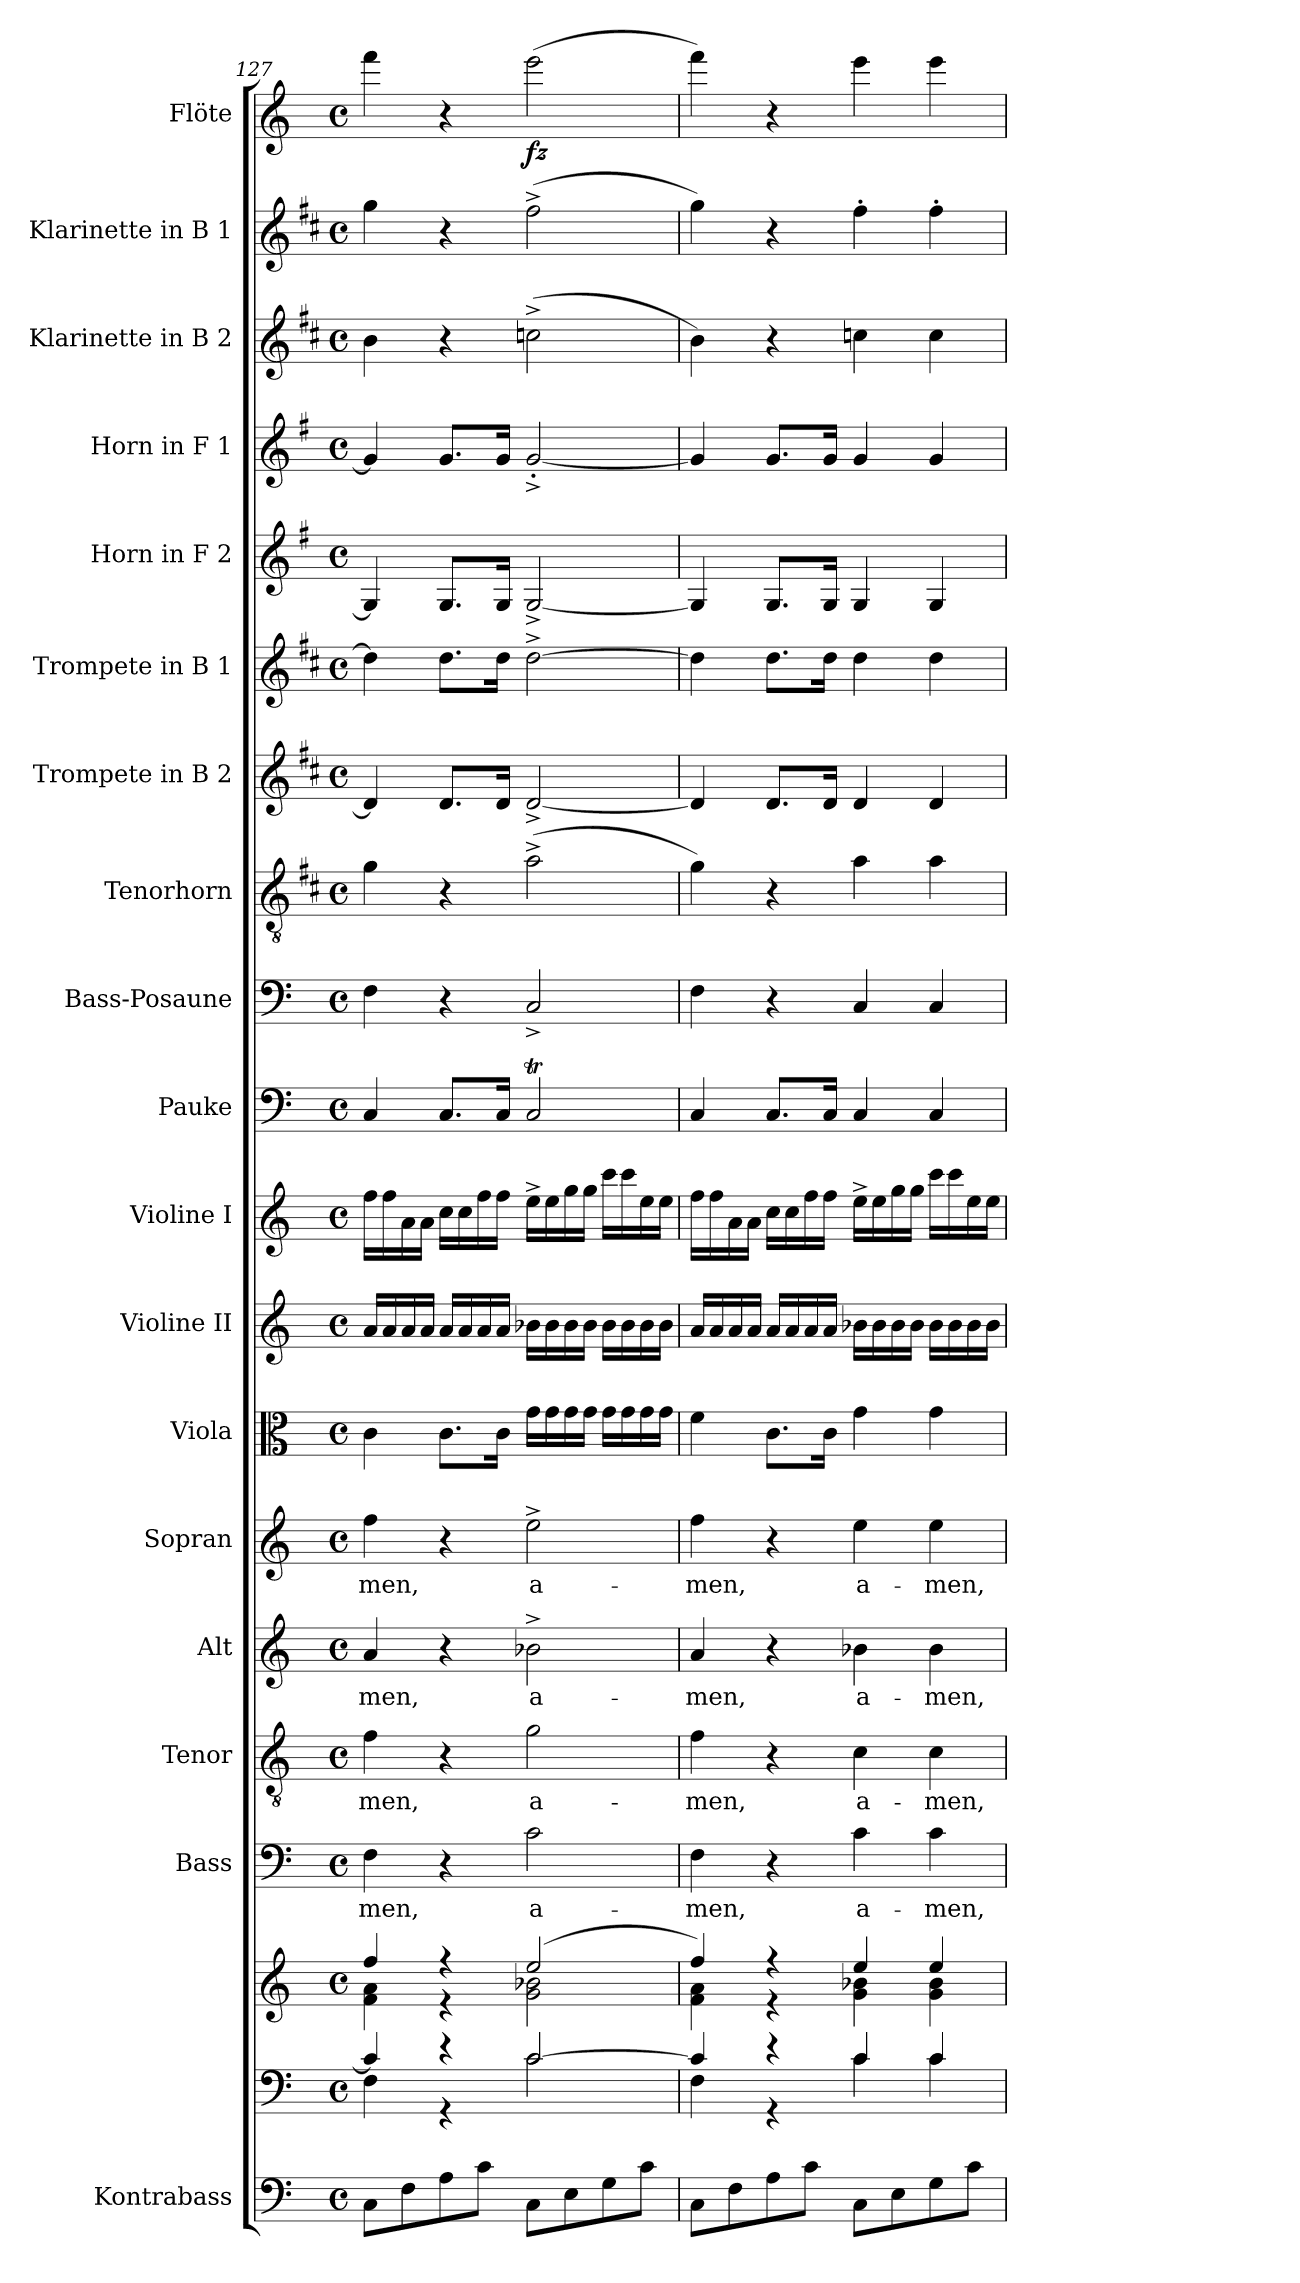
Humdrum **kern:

**kern	**kern	**kern	**kern	**text	**kern	**text	**kern	**text	**kern	**text	**kern	**kern	**kern	**kern	**kern	**kern	**kern	**kern	**kern	**kern	**kern	**kern	**kern	**dynam
*part19	*part18	*part18	*part17	*part17	*part16	*part16	*part15	*part15	*part14	*part14	*part13	*part12	*part11	*part10	*part9	*part8	*part7	*part6	*part5	*part4	*part3	*part2	*part1	*part1
*staff20	*staff19	*staff18	*staff17	*staff17	*staff16	*staff16	*staff15	*staff15	*staff14	*staff14	*staff13	*staff12	*staff11	*staff10	*staff9	*staff8	*staff7	*staff6	*staff5	*staff4	*staff3	*staff2	*staff1	*staff1
*I"Kontrabass	*	*	*I"Bass	*	*I"Tenor	*	*I"Alt	*	*I"Sopran	*	*I"Viola	*I"Violine II	*I"Violine I	*I"Pauke	*I"Bass-Posaune	*I"Tenorhorn	*I"Trompete in B 2	*I"Trompete in B 1	*I"Horn in F 2	*I"Horn in F 1	*I"Klarinette in B 2	*I"Klarinette in B 1	*I"Flöte	*
*I'Kb.	*	*	*I'B	*	*I'T	*	*I'A	*	*I'S	*	*I'Vla.	*I'Vl. II	*I'Vl. I	*I'Pk.	*I'B. Pos.	*I'T	*	*	*I'Hrn. 2	*I'Hrn. 1	*	*	*I'Fl.	*
!!LO:PB:g=z
*clefF4	*clefF4	*clefG2	*clefF4	*	*clefGv2	*	*clefG2	*	*clefG2	*	*clefC3	*clefG2	*clefG2	*clefF4	*clefF4	*clefGv2	*clefG2	*clefG2	*clefG2	*clefG2	*clefG2	*clefG2	*clefG2	*
*ITrd7c12	*	*	*	*	*	*	*	*	*	*	*	*	*	*	*	*ITrd1c2	*ITrd1c2	*ITrd1c2	*ITrd4c7	*ITrd4c7	*ITrd1c2	*ITrd1c2	*	*
*k[]	*k[]	*k[]	*k[]	*	*k[]	*	*k[]	*	*k[]	*	*k[]	*k[]	*k[]	*k[]	*k[]	*k[]	*k[]	*k[]	*k[]	*k[]	*k[]	*k[]	*k[]	*
*C:	*C:	*C:	*C:	*	*C:	*	*C:	*	*C:	*	*C:	*C:	*C:	*C:	*C:	*C:	*C:	*C:	*C:	*C:	*C:	*C:	*C:	*
*M4/4	*M4/4	*M4/4	*M4/4	*	*M4/4	*	*M4/4	*	*M4/4	*	*M4/4	*M4/4	*M4/4	*M4/4	*M4/4	*M4/4	*M4/4	*M4/4	*M4/4	*M4/4	*M4/4	*M4/4	*M4/4	*
*met(c)	*met(c)	*met(c)	*met(c)	*	*met(c)	*	*met(c)	*	*met(c)	*	*met(c)	*met(c)	*met(c)	*met(c)	*met(c)	*met(c)	*met(c)	*met(c)	*met(c)	*met(c)	*met(c)	*met(c)	*met(c)	*
=127	=127	=127	=127	=127	=127	=127	=127	=127	=127	=127	=127	=127	=127	=127	=127	=127	=127	=127	=127	=127	=127	=127	=127	=127
*	*^	*^	*	*	*	*	*	*	*	*	*	*	*	*	*	*	*	*	*	*	*	*	*	*
!	!	!	!	!	!	!LO:LY:b	!	!LO:LY:b	!	!LO:LY:b	!	!LO:LY:b	!	!	!	!	!	!	!	!	!	!	!	!	!	!
8CC\L	4c/]	4F\	4ff/	4f\ 4a\	4F\	-men,	4f\	-men,	4a/	-men,	4ff\	-men,	4c\	16a/LL	16ff\LL	4C/	4F\	4f\	4c/]	4cc\]	4C/]	4c/]	4a\	4ff\	4fff\	.
.	.	.	.	.	.	.	.	.	.	.	.	.	.	16a/	16ff\	.	.	.	.	.	.	.	.	.	.	.
8FF\	.	.	.	.	.	.	.	.	.	.	.	.	.	16a/	16a\	.	.	.	.	.	.	.	.	.	.	.
.	.	.	.	.	.	.	.	.	.	.	.	.	.	16a/JJ	16a\JJ	.	.	.	.	.	.	.	.	.	.	.
8AA\	4r	4r	4r	4r	4r	.	4r	.	4r	.	4r	.	8.c\L	16a/LL	16cc\LL	8.C/L	4r	4r	8.c/L	8.cc\L	8.C/L	8.c/L	4r	4r	4r	.
.	.	.	.	.	.	.	.	.	.	.	.	.	.	16a/	16cc\	.	.	.	.	.	.	.	.	.	.	.
8C\J	.	.	.	.	.	.	.	.	.	.	.	.	.	16a/	16ff\	.	.	.	.	.	.	.	.	.	.	.
.	.	.	.	.	.	.	.	.	.	.	.	.	16c\Jk	16a/JJ	16ff\JJ	16C/Jk	.	.	16c/Jk	16cc\Jk	16C/Jk	16c/Jk	.	.	.	.
!	!	!	!	!	!	!LO:LY:b	!	!LO:LY:b	!	!LO:LY:b	!	!LO:LY:b	!	!	!	!	!	!	!	!	!	!	!	!	!	!LO:DY:b
8CC\L	[>2c/	2c\	(2ee/	2g\ 2b-X\	2c\	a-	2g\	a-	2b-X^>\	a-	2ee^>\	a-	16g\LL	16b-X\LL	16ee^>\LL	2CT/	2C^</	(>2g^>\	[2c^</	[2cc^>\	[2C^</	[2c^<'</	(>2b-X^>\	(>2ee^>\	(>2eee\	fz
.	.	.	.	.	.	.	.	.	.	.	.	.	16g\	16b-\	16ee\	.	.	.	.	.	.	.	.	.	.	.
8EE\	.	.	.	.	.	.	.	.	.	.	.	.	16g\	16b-\	16gg\	.	.	.	.	.	.	.	.	.	.	.
.	.	.	.	.	.	.	.	.	.	.	.	.	16g\JJ	16b-\JJ	16gg\JJ	.	.	.	.	.	.	.	.	.	.	.
8GG\	.	.	.	.	.	.	.	.	.	.	.	.	16g\LL	16b-\LL	16ccc\LL	.	.	.	.	.	.	.	.	.	.	.
.	.	.	.	.	.	.	.	.	.	.	.	.	16g\	16b-\	16ccc\	.	.	.	.	.	.	.	.	.	.	.
8C\J	.	.	.	.	.	.	.	.	.	.	.	.	16g\	16b-\	16ee\	.	.	.	.	.	.	.	.	.	.	.
.	.	.	.	.	.	.	.	.	.	.	.	.	16g\JJ	16b-\JJ	16ee\JJ	.	.	.	.	.	.	.	.	.	.	.
=128	=128	=128	=128	=128	=128	=128	=128	=128	=128	=128	=128	=128	=128	=128	=128	=128	=128	=128	=128	=128	=128	=128	=128	=128	=128	=128
!	!	!	!	!	!	!LO:LY:b	!	!LO:LY:b	!	!LO:LY:b	!	!LO:LY:b	!	!	!	!	!	!	!	!	!	!	!	!	!	!
8CC\L	4c/]	4F\	4ff/)	4f\ 4a\	4F\	-men,	4f\	-men,	4a/	-men,	4ff\	-men,	4f\	16a/LL	16ff\LL	4C/	4F\	4f\)	4c/]	4cc\]	4C/]	4c/]	4a\)	4ff\)	4fff\)	.
.	.	.	.	.	.	.	.	.	.	.	.	.	.	16a/	16ff\	.	.	.	.	.	.	.	.	.	.	.
8FF\	.	.	.	.	.	.	.	.	.	.	.	.	.	16a/	16a\	.	.	.	.	.	.	.	.	.	.	.
.	.	.	.	.	.	.	.	.	.	.	.	.	.	16a/JJ	16a\JJ	.	.	.	.	.	.	.	.	.	.	.
8AA\	4r	4r	4r	4r	4r	.	4r	.	4r	.	4r	.	8.c\L	16a/LL	16cc\LL	8.C/L	4r	4r	8.c/L	8.cc\L	8.C/L	8.c/L	4r	4r	4r	.
.	.	.	.	.	.	.	.	.	.	.	.	.	.	16a/	16cc\	.	.	.	.	.	.	.	.	.	.	.
8C\J	.	.	.	.	.	.	.	.	.	.	.	.	.	16a/	16ff\	.	.	.	.	.	.	.	.	.	.	.
.	.	.	.	.	.	.	.	.	.	.	.	.	16c\Jk	16a/JJ	16ff\JJ	16C/Jk	.	.	16c/Jk	16cc\Jk	16C/Jk	16c/Jk	.	.	.	.
!	!	!	!	!	!	!LO:LY:b	!	!LO:LY:b	!	!LO:LY:b	!	!LO:LY:b	!	!	!	!	!	!	!	!	!	!	!	!	!	!
8CC\L	4c/	4c\	4ee/	4g\ 4b-X\	4c\	a-	4c\	a-	4b-X\	a-	4ee\	a-	4g\	16b-X\LL	16ee^>\LL	4C/	4C/	4g\	4c/	4cc\	4C/	4c/	4b-X\	4ee'>\	4eee\	.
.	.	.	.	.	.	.	.	.	.	.	.	.	.	16b-\	16ee\	.	.	.	.	.	.	.	.	.	.	.
8EE\	.	.	.	.	.	.	.	.	.	.	.	.	.	16b-\	16gg\	.	.	.	.	.	.	.	.	.	.	.
.	.	.	.	.	.	.	.	.	.	.	.	.	.	16b-\JJ	16gg\JJ	.	.	.	.	.	.	.	.	.	.	.
!	!	!	!	!	!	!LO:LY:b	!	!LO:LY:b	!	!LO:LY:b	!	!LO:LY:b	!	!	!	!	!	!	!	!	!	!	!	!	!	!
8GG\	4c/	4c\	4ee/	4g\ 4b-\	4c\	-men,	4c\	-men,	4b-\	-men,	4ee\	-men,	4g\	16b-\LL	16ccc\LL	4C/	4C/	4g\	4c/	4cc\	4C/	4c/	4b-\	4ee'>\	4eee\	.
.	.	.	.	.	.	.	.	.	.	.	.	.	.	16b-\	16ccc\	.	.	.	.	.	.	.	.	.	.	.
8C\J	.	.	.	.	.	.	.	.	.	.	.	.	.	16b-\	16ee\	.	.	.	.	.	.	.	.	.	.	.
.	.	.	.	.	.	.	.	.	.	.	.	.	.	16b-\JJ	16ee\JJ	.	.	.	.	.	.	.	.	.	.	.
*	*v	*v	*	*	*	*	*	*	*	*	*	*	*	*	*	*	*	*	*	*	*	*	*	*	*	*
*	*	*v	*v	*	*	*	*	*	*	*	*	*	*	*	*	*	*	*	*	*	*	*	*	*	*
=	=	=	=	=	=	=	=	=	=	=	=	=	=	=	=	=	=	=	=	=	=	=	=	=
*-	*-	*-	*-	*-	*-	*-	*-	*-	*-	*-	*-	*-	*-	*-	*-	*-	*-	*-	*-	*-	*-	*-	*-	*-
